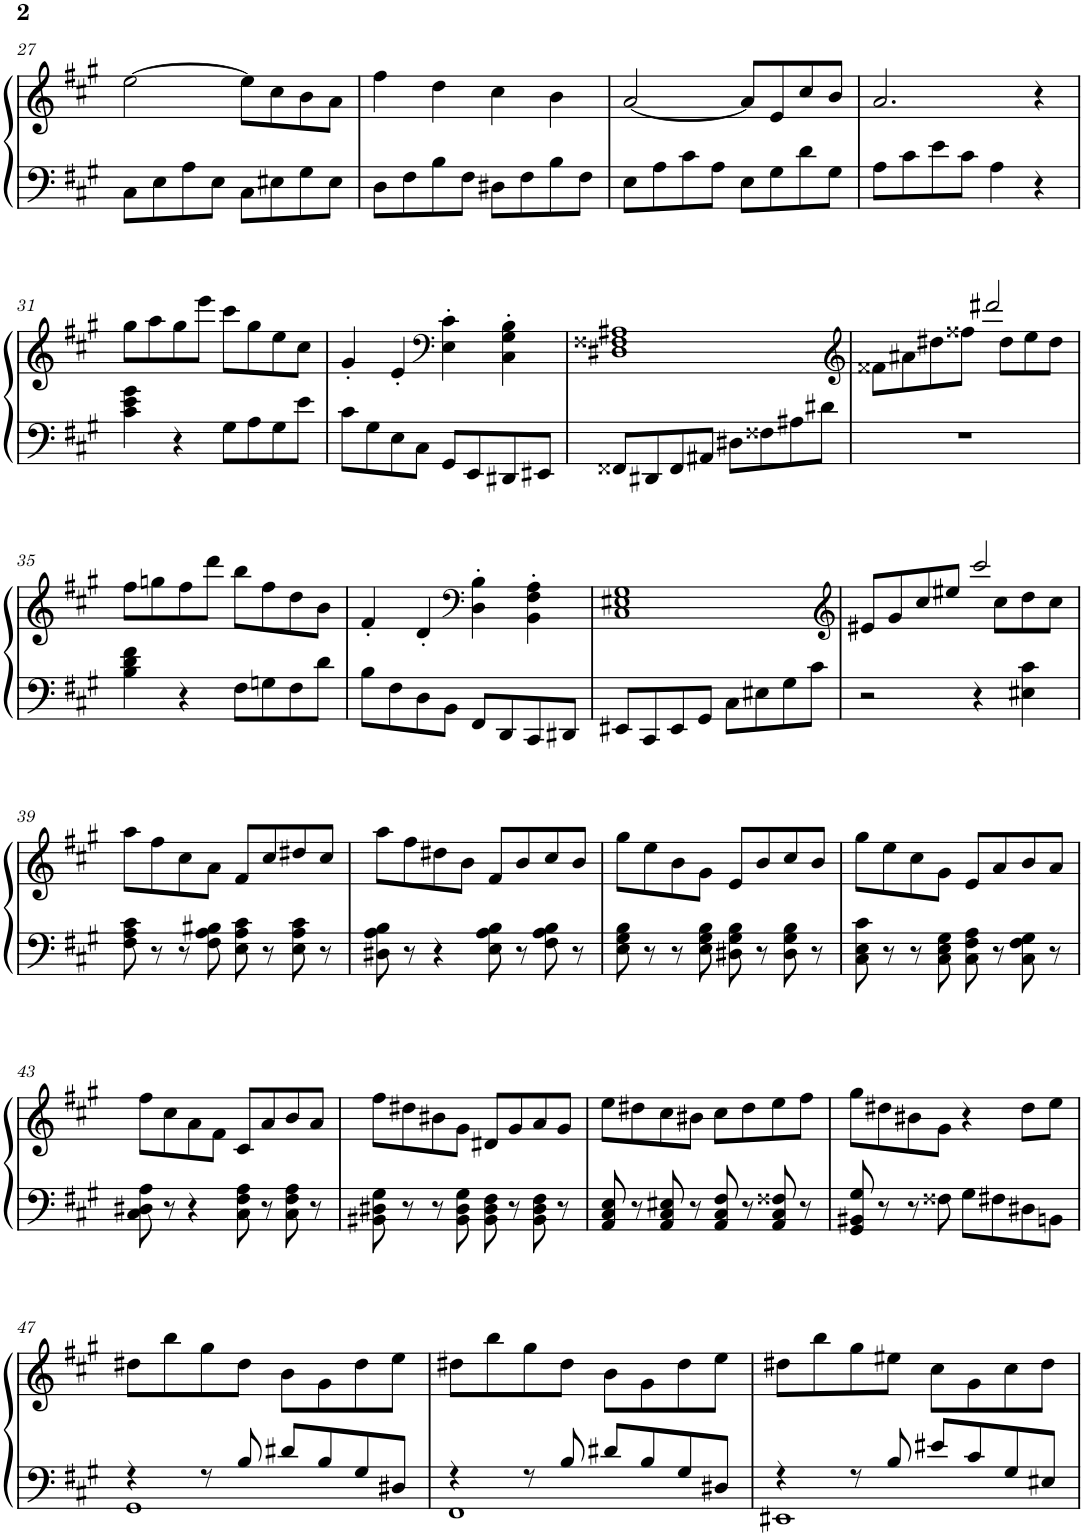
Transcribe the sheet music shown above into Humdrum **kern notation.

**kern	**kern
*part1	*part1
*staff2	*staff1
*I"Piano	*
*I'Pno.	*
!!LO:PB:g=z
*clefF4	*clefF4
*k[f#c#g#]	*k[f#c#g#]
*M4/4	*M4/4
=27	=27
8C#\L	[2ee\
8E\	.
8A\	.
8E\J	.
8C#\L	8ee\L]
8E#X\	8cc#\
8G#\	8b\
8E#\J	8a\J
=28	=28
8D\L	4ff#\
8F#\	.
8B\	4dd\
8F#\J	.
8D#X\L	4cc#\
8F#\	.
8B\	4b\
8F#\J	.
=29	=29
8E\L	[2a/
8A\	.
8c#\	.
8A\J	.
8E\L	8a/L]
8G#\	8e/
8d\	8cc#/
8G#\J	8b/J
=30	=30
8A\L	2.a/
8c#\	.
8e\	.
8c#\J	.
4A\	.
4r	4r
!!LO:LB:g=z
=31	=31
4c#\ 4e\ 4g#\	8gg#\L
.	8aa\
4r	8gg#\
.	8eee\J
8G#\L	8ccc#\L
8A\	8gg#\
8G#\	8ee\
8e\J	8cc#\J
=32	=32
8c#\L	4g#'/
8G#\	.
8E\	4e'/
8C#\J	.
*	*clefF4
8GG#/L	4E\' 4c#\'
8EE/	.
8DD#X/	4C#\' 4G#\' 4B\'
8EE#X/J	.
=33	=33
8FF##X/L	1D#X 1F##X 1A#X
8DD#X/	.
8FF##/	.
8AA#X/J	.
8D#X\L	.
8F##X\	.
8A#X\	.
8d#X\J	.
=34	=34
*	*clefG2
*	*^
1r	8f##X\L	8ryy
*	*v	*v
.	8a#X\
.	8dd#X\
.	8ff##X\J
.	2ddd#X/
*	*^
.	.	8dd#\L
.	.	8ee\
.	.	8dd#\J
*	*v	*v
!!LO:LB:g=z
=35	=35
4B\ 4d\ 4f#\	8ff#\L
.	8ggn\
4r	8ff#\
.	8ddd\J
8F#\L	8bb\L
8Gn\	8ff#\
8F#\	8dd\
8d\J	8b\J
=36	=36
8B\L	4f#'/
8F#\	.
8D\	4d'/
8BB\J	.
*	*clefF4
8FF#/L	4D\' 4B\'
8DD/	.
8CC#/	4BB\' 4F#\' 4A\'
8DD#X/J	.
=37	=37
8EE#X/L	1C# 1E#X 1G#
8CC#/	.
8EE#/	.
8GG#/J	.
8C#\L	.
8E#X\	.
8G#\	.
8c#\J	.
=38	=38
*	*clefG2
*	*^
2r	8e#X/L	8ryy
*	*v	*v
.	8g#/
.	8cc#/
.	8ee#X/J
4r	2ccc#/
*	*^
.	.	8cc#\L
4E#X\ 4c#\	.	8dd\
.	.	8cc#\J
*	*v	*v
!!LO:LB:g=z
=39	=39
8F#\ 8A\ 8c#\	8aa\L
8r	8ff#\
8r	8cc#\
8F#\ 8A\ 8B#X\	8a\J
8E\ 8A\ 8c#\	8f#/L
8r	8cc#/
8E\ 8A\ 8c#\	8dd#X/
8r	8cc#/J
=40	=40
8D#X\ 8A\ 8B\	8aa\L
8r	8ff#\
4r	8dd#X\
.	8b\J
8E\ 8A\ 8B\	8f#/L
8r	8b/
8F#\ 8A\ 8B\	8cc#/
8r	8b/J
=41	=41
8E\ 8G#\ 8B\	8gg#\L
8r	8ee\
8r	8b\
8E\ 8G#\ 8B\	8g#\J
8D#X\ 8G#\ 8B\	8e/L
8r	8b/
8D#\ 8G#\ 8B\	8cc#/
8r	8b/J
=42	=42
8C#\ 8E\ 8c#\	8gg#\L
8r	8ee\
8r	8cc#\
8C#\ 8E\ 8G#\	8g#\J
8C#\ 8F#\ 8A\	8e/L
8r	8a/
8C#\ 8F#\ 8G#\	8b/
8r	8a/J
!!LO:LB:g=z
=43	=43
8C#\ 8D#X\ 8A\	8ff#\L
8r	8cc#\
4r	8a\
.	8f#\J
8C#\ 8F#\ 8A\	8c#/L
8r	8a/
8C#\ 8F#\ 8A\	8b/
8r	8a/J
=44	=44
8BB#X\ 8D#X\ 8G#\	8ff#\L
8r	8dd#X\
8r	8b#X\
8BB#\ 8D#\ 8G#\	8g#\J
8BB#\ 8D#\ 8F#\	8d#X/L
8r	8g#/
8BB#\ 8D#\ 8F#\	8a/
8r	8g#/J
=45	=45
8AA/ 8C#/ 8E/	8ee\L
8r	8dd#X\
8AA/ 8C#/ 8E#X/	8cc#\
8r	8b#X\J
8AA/ 8C#/ 8F#/	8cc#\L
8r	8dd#\
8AA/ 8C#/ 8F##X/	8ee\
8r	8ff#\J
=46	=46
8GG#/ 8BB#X/ 8G#/	8gg#\L
8r	8dd#X\
8r	8b#X\
8F##X\	8g#\J
8G#\L	4r
8F#X\	.
8D#X\	8dd#\L
8BBn\J	8ee\J
!!LO:LB:g=z
=47	=47
*^	*
4r	1GG#	8dd#X\L
.	.	8bb\
8r	.	8gg#\
8B/	.	8dd#\J
8d#X/L	.	8b\L
8B/	.	8g#\
8G#/	.	8dd#\
8D#X/J	.	8ee\J
=48	=48	=48
4r	1FF#	8dd#X\L
.	.	8bb\
8r	.	8gg#\
8B/	.	8dd#\J
8d#X/L	.	8b\L
8B/	.	8g#\
8G#/	.	8dd#\
8D#X/J	.	8ee\J
=49	=49	=49
4r	1EE#X	8dd#X\L
.	.	8bb\
8r	.	8gg#\
8B/	.	8ee#X\J
8e#X/L	.	8cc#\L
8c#/	.	8g#\
8G#/	.	8cc#\
8E#X/J	.	8dd#\J
*v	*v	*
=	=
*-	*-
